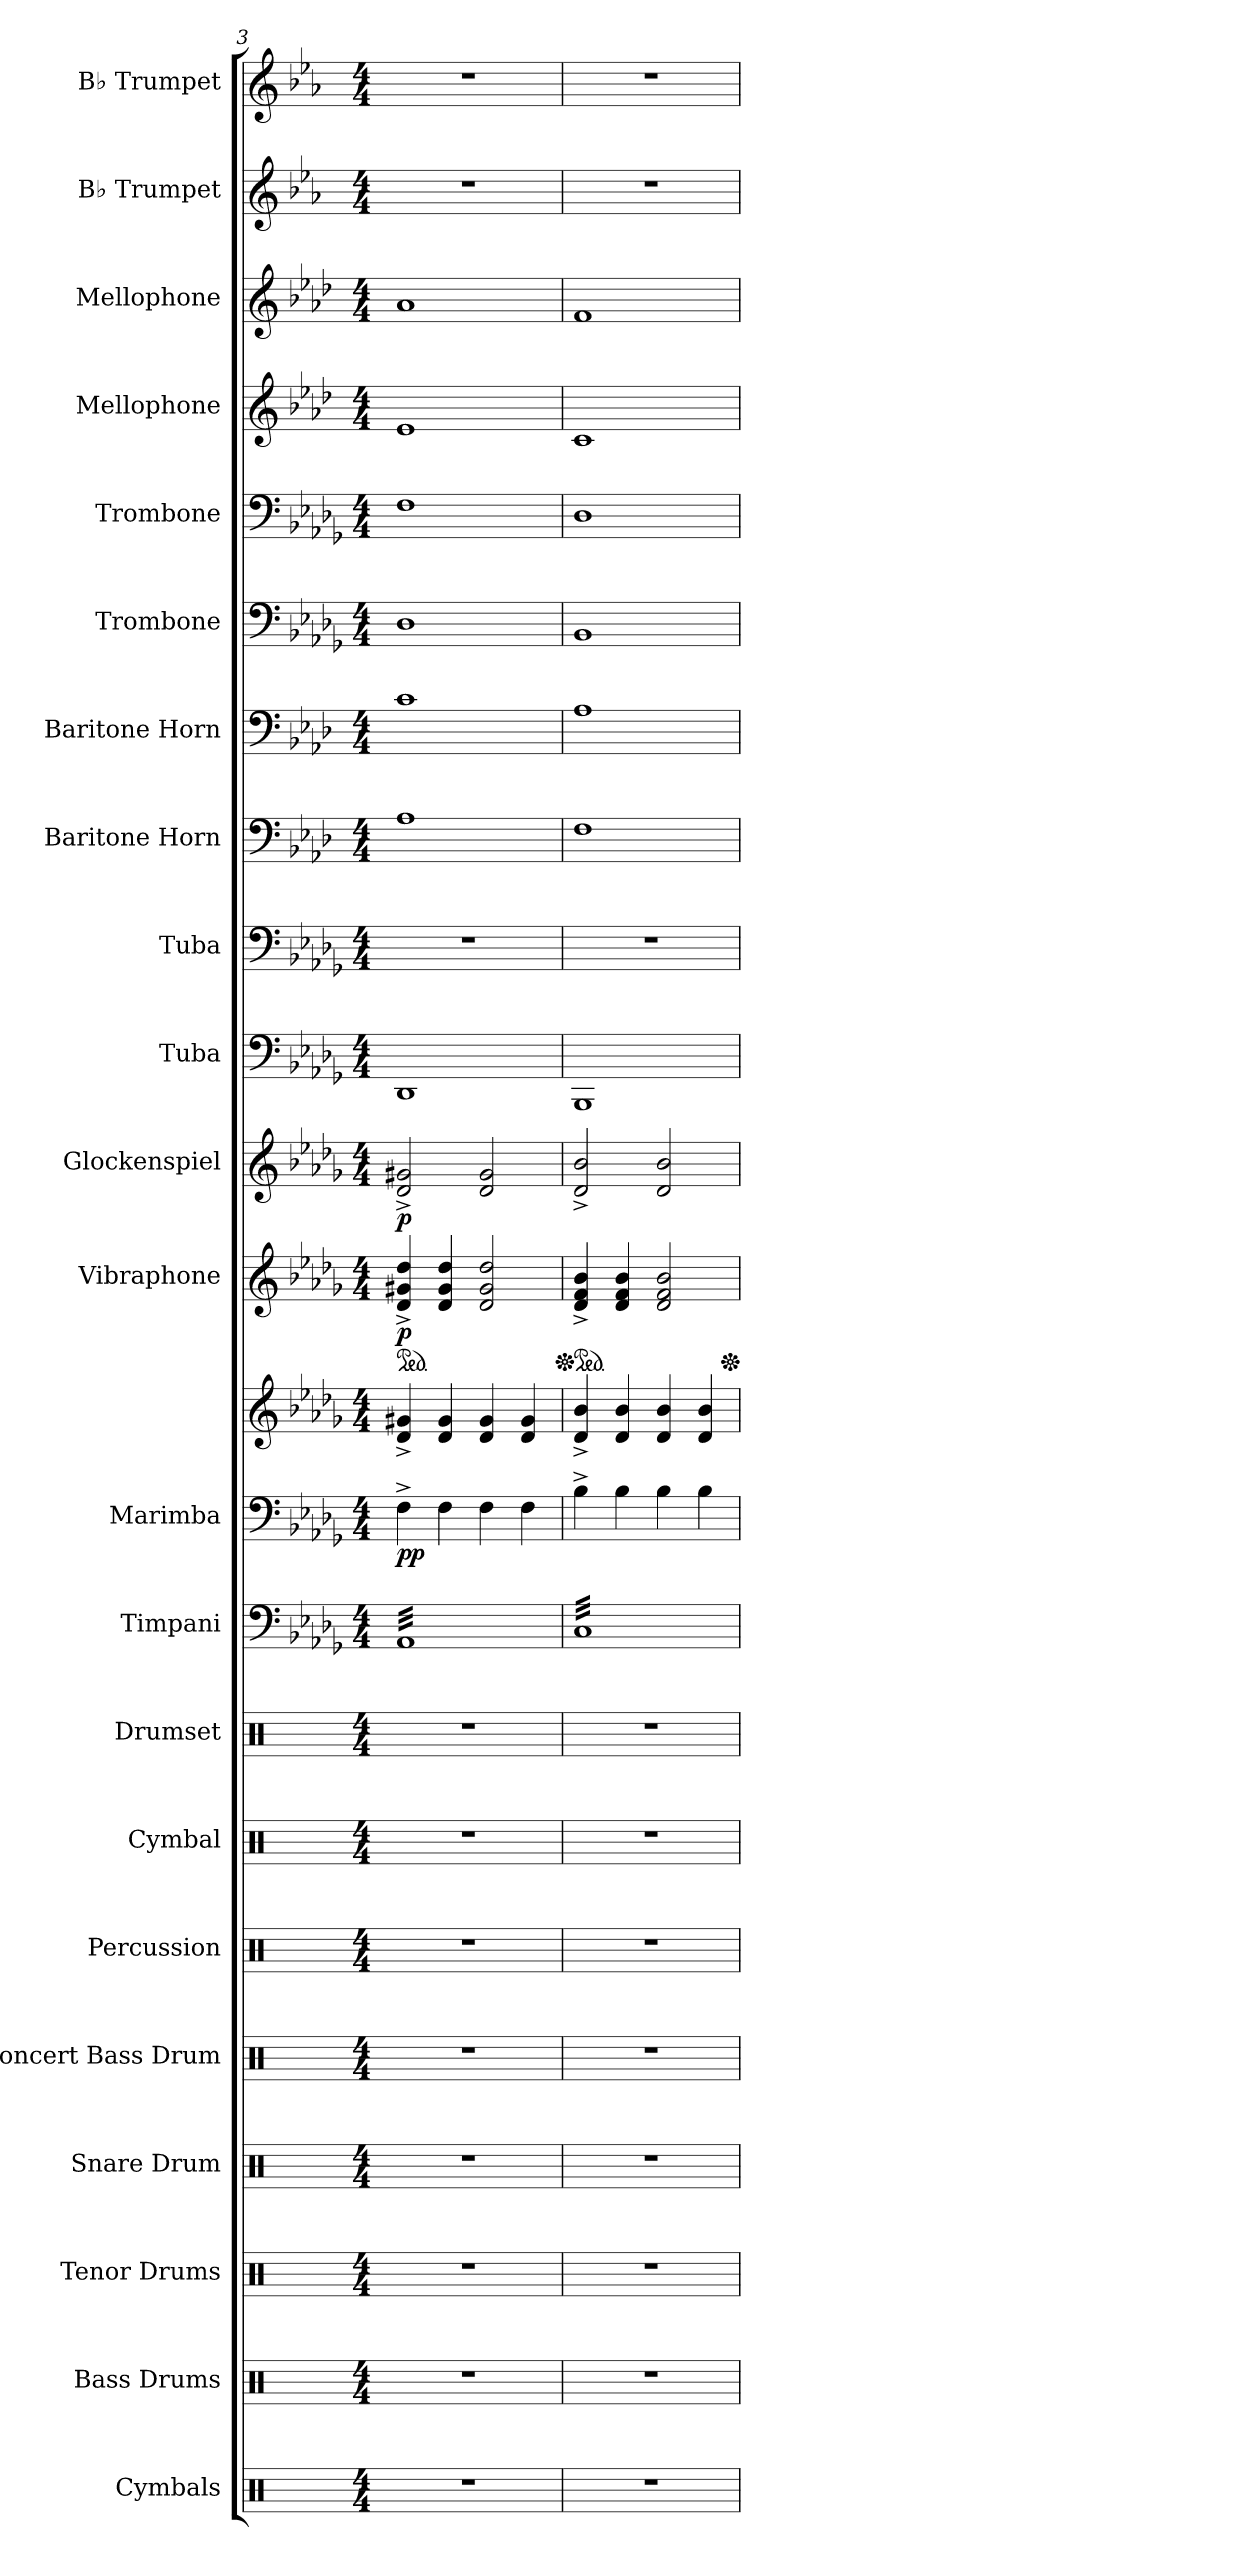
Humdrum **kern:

**kern	**kern	**kern	**kern	**kern	**kern	**kern	**kern	**kern	**kern	**kern	**dynam	**kern	**dynam	**kern	**dynam	**kern	**kern	**kern	**kern	**kern	**kern	**kern	**kern	**kern	**kern
*part22	*part21	*part20	*part19	*part18	*part17	*part16	*part15	*part14	*part13	*part13	*part13	*part12	*part12	*part11	*part11	*part10	*part9	*part8	*part7	*part6	*part5	*part4	*part3	*part2	*part1
*staff23	*staff22	*staff21	*staff20	*staff19	*staff18	*staff17	*staff16	*staff15	*staff14	*staff13	*staff13/14	*staff12	*staff12	*staff11	*staff11	*staff10	*staff9	*staff8	*staff7	*staff6	*staff5	*staff4	*staff3	*staff2	*staff1
*I"Cymbals	*I"Bass Drums	*I"Tenor Drums	*I"Snare Drum	*I"Concert Bass Drum	*I"Percussion	*I"Cymbal	*I"Drumset	*I"Timpani	*I"Marimba	*	*	*I"Vibraphone	*	*I"Glockenspiel	*	*I"Tuba	*I"Tuba	*I"Baritone Horn	*I"Baritone Horn	*I"Trombone	*I"Trombone	*I"Mellophone	*I"Mellophone	*I"B♭ Trumpet	*I"B♭ Trumpet
*I'Cym.	*I'B.D.	*I'T.D.	*I'S.D.	*I'Con. BD	*I'Perc.	*I'Cym.	*I'D. Set	*I'Timp.	*I'Mrm.	*	*	*I'Vib.	*	*I'Glock.	*	*I'Tba.	*I'Tba.	*I'Bar. Hn.	*I'Bar. Hn.	*I'Tbn.	*I'Tbn.	*I'Mello	*I'Mello	*I'B♭ Tpt.	*I'B♭ Tpt.
*clefX	*clefX	*clefX	*clefX	*clefX	*clefX	*clefX	*clefX	*clefF4	*clefF4	*clefG2	*	*clefG2	*	*clefG2	*	*clefF4	*clefF4	*clefF4	*clefF4	*clefF4	*clefF4	*clefG2	*clefG2	*clefG2	*clefG2
*	*	*	*	*	*	*	*	*	*	*	*	*	*	*ITrd-14c-24	*	*	*	*ITrd4c7	*ITrd4c7	*	*	*ITrd4c7	*ITrd4c7	*ITrd1c2	*ITrd1c2
*k[]	*k[]	*k[]	*k[]	*k[]	*k[]	*k[]	*k[]	*k[b-e-a-d-g-]	*k[b-e-a-d-g-]	*k[b-e-a-d-g-]	*	*k[b-e-a-d-g-]	*	*k[b-e-a-d-g-]	*	*k[b-e-a-d-g-]	*k[b-e-a-d-g-]	*k[b-e-a-d-g-]	*k[b-e-a-d-g-]	*k[b-e-a-d-g-]	*k[b-e-a-d-g-]	*k[b-e-a-d-g-]	*k[b-e-a-d-g-]	*k[b-e-a-d-g-]	*k[b-e-a-d-g-]
*M4/4	*M4/4	*M4/4	*M4/4	*M4/4	*M4/4	*M4/4	*M4/4	*M4/4	*M4/4	*M4/4	*	*M4/4	*	*M4/4	*	*M4/4	*M4/4	*M4/4	*M4/4	*M4/4	*M4/4	*M4/4	*M4/4	*M4/4	*M4/4
*	*	*	*	*	*	*	*	*	*	*	*	*ped	*	*	*	*	*	*	*	*	*	*	*	*	*
=3	=3	=3	=3	=3	=3	=3	=3	=3	=3	=3	=3	=3	=3	=3	=3	=3	=3	=3	=3	=3	=3	=3	=3	=3	=3
!	!	!	!	!	!	!	!	!	!	!	!LO:DY:b=2	!	!	!	!	!	!	!	!	!	!	!	!	!	!
!	!	!	!	!	!	!	!	!	!	!	!LO:DY:n=1:b	!	!LO:DY:b	!	!LO:DY:b	!	!	!	!	!	!	!	!	!	!
*	*	*	*	*	*	*	*	*tremolo	*	*	*	*	*	*	*	*	*	*	*	*	*	*	*	*	*
1r	1r	1r	1r	1r	1r	1r	1r	32AA-LLL	4F^\	4d-/^ 4g#X/^	p p	4d-/^ 4g#X/^ 4dd-/^	p	2ddd-/^ 2ggg#X/^	p	1DD-	1r	1D-	1F	1D-	1F	1A-	1d-	1r	1r
.	.	.	.	.	.	.	.	32AA-	.	.	.	.	.	.	.	.	.	.	.	.	.	.	.	.	.
.	.	.	.	.	.	.	.	32AA-	.	.	.	.	.	.	.	.	.	.	.	.	.	.	.	.	.
.	.	.	.	.	.	.	.	32AA-	.	.	.	.	.	.	.	.	.	.	.	.	.	.	.	.	.
.	.	.	.	.	.	.	.	32AA-	.	.	.	.	.	.	.	.	.	.	.	.	.	.	.	.	.
.	.	.	.	.	.	.	.	32AA-	.	.	.	.	.	.	.	.	.	.	.	.	.	.	.	.	.
.	.	.	.	.	.	.	.	32AA-	.	.	.	.	.	.	.	.	.	.	.	.	.	.	.	.	.
.	.	.	.	.	.	.	.	32AA-	.	.	.	.	.	.	.	.	.	.	.	.	.	.	.	.	.
.	.	.	.	.	.	.	.	32AA-	4F\	4d-/ 4g#/	.	4d-/ 4g#/ 4dd-/	.	.	.	.	.	.	.	.	.	.	.	.	.
.	.	.	.	.	.	.	.	32AA-	.	.	.	.	.	.	.	.	.	.	.	.	.	.	.	.	.
.	.	.	.	.	.	.	.	32AA-	.	.	.	.	.	.	.	.	.	.	.	.	.	.	.	.	.
.	.	.	.	.	.	.	.	32AA-	.	.	.	.	.	.	.	.	.	.	.	.	.	.	.	.	.
.	.	.	.	.	.	.	.	32AA-	.	.	.	.	.	.	.	.	.	.	.	.	.	.	.	.	.
.	.	.	.	.	.	.	.	32AA-	.	.	.	.	.	.	.	.	.	.	.	.	.	.	.	.	.
.	.	.	.	.	.	.	.	32AA-	.	.	.	.	.	.	.	.	.	.	.	.	.	.	.	.	.
.	.	.	.	.	.	.	.	32AA-	.	.	.	.	.	.	.	.	.	.	.	.	.	.	.	.	.
.	.	.	.	.	.	.	.	32AA-	4F\	4d-/ 4g#/	.	2d-/ 2g#/ 2dd-/	.	2ddd-/ 2ggg#/	.	.	.	.	.	.	.	.	.	.	.
.	.	.	.	.	.	.	.	32AA-	.	.	.	.	.	.	.	.	.	.	.	.	.	.	.	.	.
.	.	.	.	.	.	.	.	32AA-	.	.	.	.	.	.	.	.	.	.	.	.	.	.	.	.	.
.	.	.	.	.	.	.	.	32AA-	.	.	.	.	.	.	.	.	.	.	.	.	.	.	.	.	.
.	.	.	.	.	.	.	.	32AA-	.	.	.	.	.	.	.	.	.	.	.	.	.	.	.	.	.
.	.	.	.	.	.	.	.	32AA-	.	.	.	.	.	.	.	.	.	.	.	.	.	.	.	.	.
.	.	.	.	.	.	.	.	32AA-	.	.	.	.	.	.	.	.	.	.	.	.	.	.	.	.	.
.	.	.	.	.	.	.	.	32AA-	.	.	.	.	.	.	.	.	.	.	.	.	.	.	.	.	.
.	.	.	.	.	.	.	.	32AA-	4F\	4d-/ 4g#/	.	.	.	.	.	.	.	.	.	.	.	.	.	.	.
.	.	.	.	.	.	.	.	32AA-	.	.	.	.	.	.	.	.	.	.	.	.	.	.	.	.	.
.	.	.	.	.	.	.	.	32AA-	.	.	.	.	.	.	.	.	.	.	.	.	.	.	.	.	.
.	.	.	.	.	.	.	.	32AA-	.	.	.	.	.	.	.	.	.	.	.	.	.	.	.	.	.
.	.	.	.	.	.	.	.	32AA-	.	.	.	.	.	.	.	.	.	.	.	.	.	.	.	.	.
.	.	.	.	.	.	.	.	32AA-	.	.	.	.	.	.	.	.	.	.	.	.	.	.	.	.	.
.	.	.	.	.	.	.	.	32AA-	.	.	.	.	.	.	.	.	.	.	.	.	.	.	.	.	.
.	.	.	.	.	.	.	.	32AA-JJJ	.	.	.	.	.	.	.	.	.	.	.	.	.	.	.	.	.
=4	=4	=4	=4	=4	=4	=4	=4	=4	=4	=4	=4	=4	=4	=4	=4	=4	=4	=4	=4	=4	=4	=4	=4	=4	=4
*	*	*	*	*	*	*	*	*	*	*	*	*Xped	*	*	*	*	*	*	*	*	*	*	*	*	*
*	*	*	*	*	*	*	*	*	*	*	*	*ped	*	*	*	*	*	*	*	*	*	*	*	*	*
1r	1r	1r	1r	1r	1r	1r	1r	32CLLL	4B-^\	4d-/^ 4b-/^	.	4d-/^ 4f/^ 4b-/^	.	2ddd-/^ 2bbb-/^	.	1BBB-	1r	1BB-	1D-	1BB-	1D-	1F	1B-	1r	1r
.	.	.	.	.	.	.	.	32C	.	.	.	.	.	.	.	.	.	.	.	.	.	.	.	.	.
.	.	.	.	.	.	.	.	32C	.	.	.	.	.	.	.	.	.	.	.	.	.	.	.	.	.
.	.	.	.	.	.	.	.	32C	.	.	.	.	.	.	.	.	.	.	.	.	.	.	.	.	.
.	.	.	.	.	.	.	.	32C	.	.	.	.	.	.	.	.	.	.	.	.	.	.	.	.	.
.	.	.	.	.	.	.	.	32C	.	.	.	.	.	.	.	.	.	.	.	.	.	.	.	.	.
.	.	.	.	.	.	.	.	32C	.	.	.	.	.	.	.	.	.	.	.	.	.	.	.	.	.
.	.	.	.	.	.	.	.	32C	.	.	.	.	.	.	.	.	.	.	.	.	.	.	.	.	.
.	.	.	.	.	.	.	.	32C	4B-\	4d-/ 4b-/	.	4d-/ 4f/ 4b-/	.	.	.	.	.	.	.	.	.	.	.	.	.
.	.	.	.	.	.	.	.	32C	.	.	.	.	.	.	.	.	.	.	.	.	.	.	.	.	.
.	.	.	.	.	.	.	.	32C	.	.	.	.	.	.	.	.	.	.	.	.	.	.	.	.	.
.	.	.	.	.	.	.	.	32C	.	.	.	.	.	.	.	.	.	.	.	.	.	.	.	.	.
.	.	.	.	.	.	.	.	32C	.	.	.	.	.	.	.	.	.	.	.	.	.	.	.	.	.
.	.	.	.	.	.	.	.	32C	.	.	.	.	.	.	.	.	.	.	.	.	.	.	.	.	.
.	.	.	.	.	.	.	.	32C	.	.	.	.	.	.	.	.	.	.	.	.	.	.	.	.	.
.	.	.	.	.	.	.	.	32C	.	.	.	.	.	.	.	.	.	.	.	.	.	.	.	.	.
.	.	.	.	.	.	.	.	32C	4B-\	4d-/ 4b-/	.	2d-/ 2f/ 2b-/	.	2ddd-/ 2bbb-/	.	.	.	.	.	.	.	.	.	.	.
.	.	.	.	.	.	.	.	32C	.	.	.	.	.	.	.	.	.	.	.	.	.	.	.	.	.
.	.	.	.	.	.	.	.	32C	.	.	.	.	.	.	.	.	.	.	.	.	.	.	.	.	.
.	.	.	.	.	.	.	.	32C	.	.	.	.	.	.	.	.	.	.	.	.	.	.	.	.	.
.	.	.	.	.	.	.	.	32C	.	.	.	.	.	.	.	.	.	.	.	.	.	.	.	.	.
.	.	.	.	.	.	.	.	32C	.	.	.	.	.	.	.	.	.	.	.	.	.	.	.	.	.
.	.	.	.	.	.	.	.	32C	.	.	.	.	.	.	.	.	.	.	.	.	.	.	.	.	.
.	.	.	.	.	.	.	.	32C	.	.	.	.	.	.	.	.	.	.	.	.	.	.	.	.	.
.	.	.	.	.	.	.	.	32C	4B-\	4d-/ 4b-/	.	.	.	.	.	.	.	.	.	.	.	.	.	.	.
.	.	.	.	.	.	.	.	32C	.	.	.	.	.	.	.	.	.	.	.	.	.	.	.	.	.
.	.	.	.	.	.	.	.	32C	.	.	.	.	.	.	.	.	.	.	.	.	.	.	.	.	.
.	.	.	.	.	.	.	.	32C	.	.	.	.	.	.	.	.	.	.	.	.	.	.	.	.	.
.	.	.	.	.	.	.	.	32C	.	.	.	.	.	.	.	.	.	.	.	.	.	.	.	.	.
.	.	.	.	.	.	.	.	32C	.	.	.	.	.	.	.	.	.	.	.	.	.	.	.	.	.
.	.	.	.	.	.	.	.	32C	.	.	.	.	.	.	.	.	.	.	.	.	.	.	.	.	.
.	.	.	.	.	.	.	.	32CJJJ	.	.	.	.	.	.	.	.	.	.	.	.	.	.	.	.	.
*	*	*	*	*	*	*	*	*Xtremolo	*	*	*	*	*	*	*	*	*	*	*	*	*	*	*	*	*
*	*	*	*	*	*	*	*	*	*	*	*	*Xped	*	*	*	*	*	*	*	*	*	*	*	*	*
=	=	=	=	=	=	=	=	=	=	=	=	=	=	=	=	=	=	=	=	=	=	=	=	=	=
*-	*-	*-	*-	*-	*-	*-	*-	*-	*-	*-	*-	*-	*-	*-	*-	*-	*-	*-	*-	*-	*-	*-	*-	*-	*-
